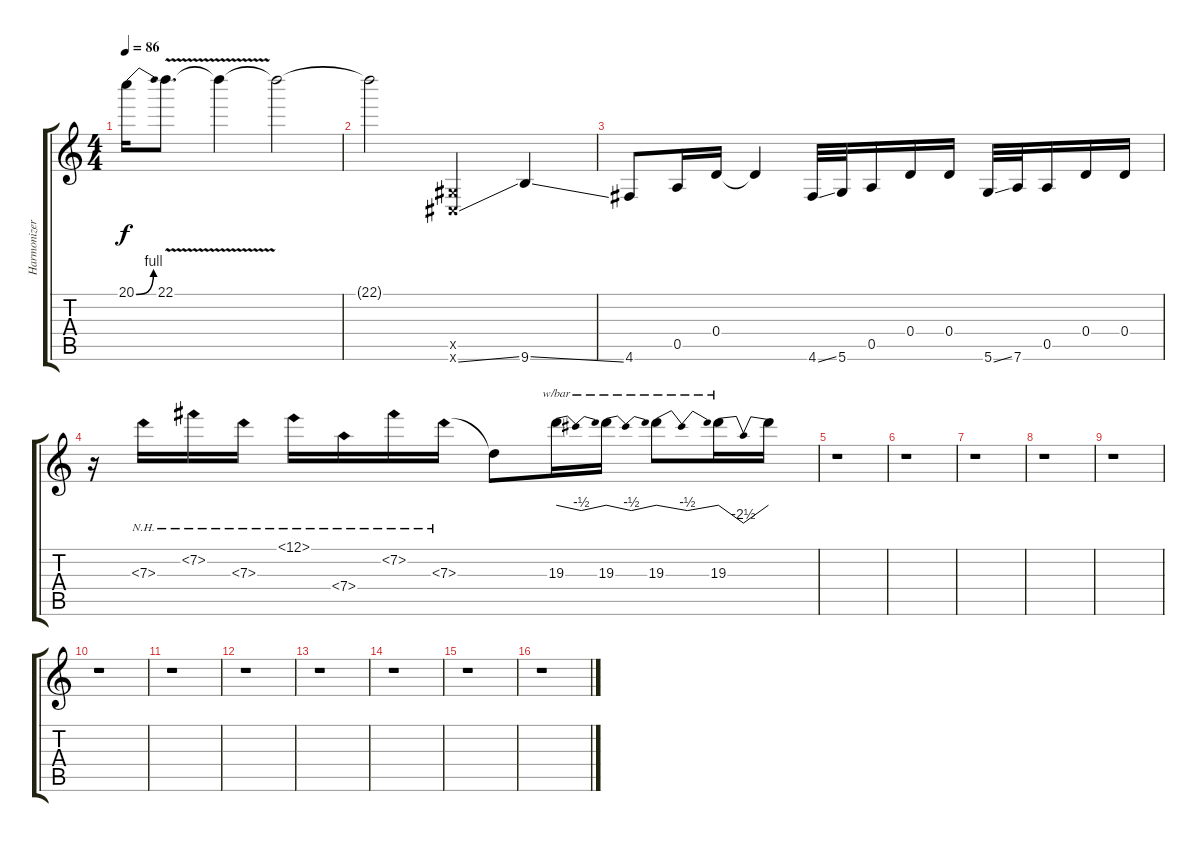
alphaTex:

\track ("Harmonizer" "Harmonizer") {instrument distortionguitar}
\staff {score tabs}
\tuning (E4 B3 G3 D3 A2 D2) {hide}
\ts (4 4)
\tempo 86
\clef g2
\ks c
20.1{be (bend 0 0 60 4)}.16{dy f} 22.1{v}.8{d} 22.1{t}.4 22.1{t}.2 |
22.1{t}.2 (-1.5{x} -1.6{ss x}).4 9.6{ss}.4 |
4.6.8 0.5.16 0.4.16 0.4{t}.4 4.6{ss}.32 5.6.32 0.5.16 0.4.16 0.4.16 5.6{ss}.32 7.6.32 0.5.16 0.4.16 0.4.16 |
r.16 7.3{nh}.16 7.2{nh}.16 7.3{nh}.16 12.1{nh}.16 7.4{nh}.16 7.2{nh}.16 7.3{nh}.16 7.3{t}.8 19.3.16{tbe (dip default 0 0 30 -2 60 0)} 19.3.16{tbe (dip default 0 0 30 -2 60 0)} 19.3.8{tbe (dip default 0 0 30 -2 60 0)} 19.3.16{tbe (dip default 0 0 30 -10 60 0)} 19.3{t}.16 |
r.1 |
r.1 |
r.1 |
r.1 |
r.1 |
r.1 |
r.1 |
r.1 |
r.1 |
r.1 |
r.1 |
r.1
